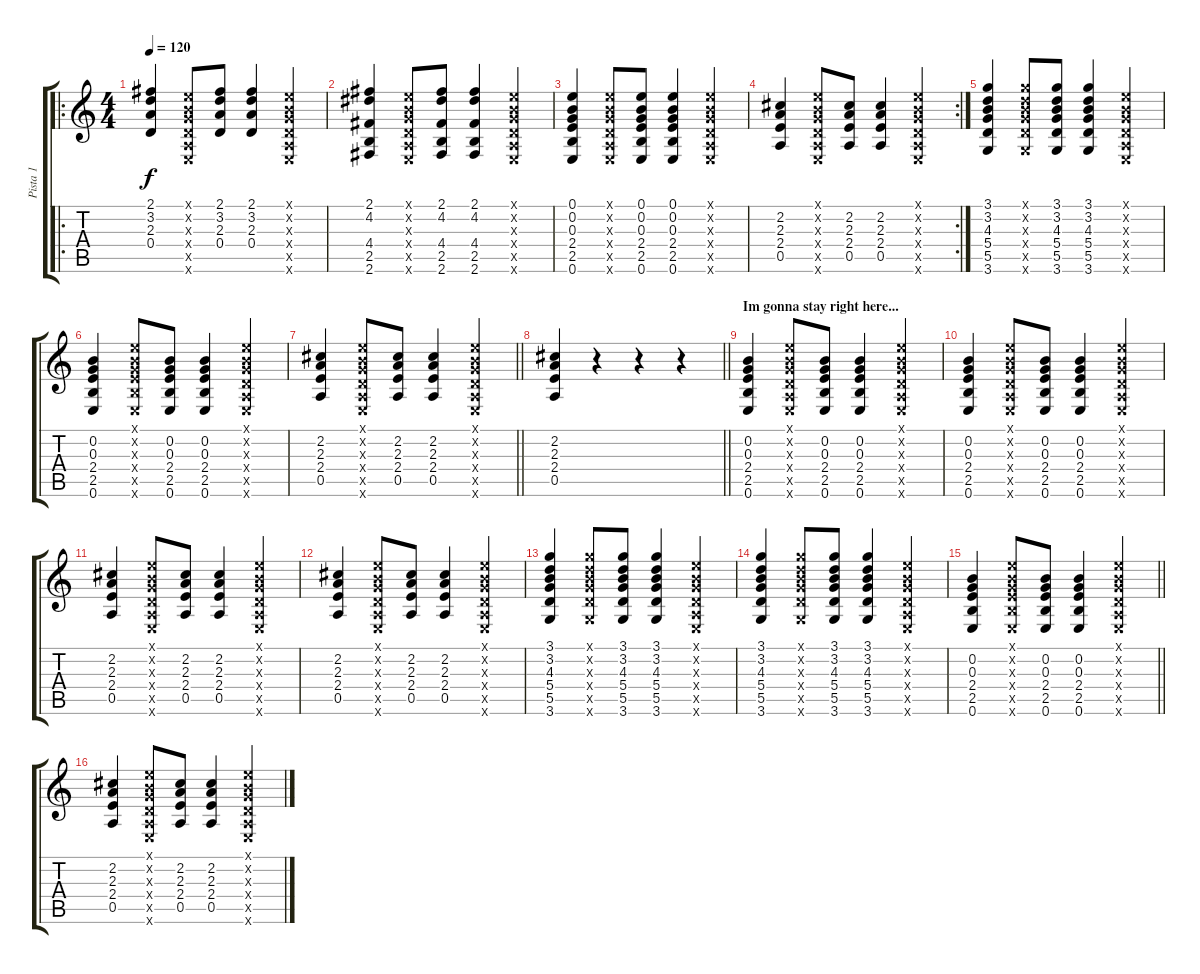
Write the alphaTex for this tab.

\track ("Pista 1" "Pista 1") {instrument acousticguitarsteel}
\staff {score tabs}
\tuning (E4 B3 G3 D3 A2 E2) {hide}
\ro
\ts (4 4)
\tempo 120
\clef g2
\ks c
(2.1 3.2 2.3 0.4).4{dy f} (0.1{x} 0.2{x} 0.3{x} 0.4{x} 0.5{x} 0.6{x}).8 (2.1 3.2 2.3 0.4).8 (2.1 3.2 2.3 0.4).4 (0.1{x} 0.2{x} 0.3{x} 0.4{x} 0.5{x} 0.6{x}).4 |
(2.1 4.2 4.4 2.5 2.6).4 (0.1{x} 0.2{x} 0.3{x} 0.4{x} 0.5{x} 0.6{x}).8 (2.1 4.2 4.4 2.5 2.6).8 (2.1 4.2 4.4 2.5 2.6).4 (0.1{x} 0.2{x} 0.3{x} 0.4{x} 0.5{x} 0.6{x}).4 |
(0.1 0.2 0.3 2.4 2.5 0.6).4 (0.1{x} 0.2{x} 0.3{x} 0.4{x} 0.5{x} 0.6{x}).8 (0.1 0.2 0.3 2.4 2.5 0.6).8 (0.1 0.2 0.3 2.4 2.5 0.6).4 (0.1{x} 0.2{x} 0.3{x} 0.4{x} 0.5{x} 0.6{x}).4 |
\rc 2
(2.2 2.3 2.4 0.5).4 (0.1{x} 0.2{x} 0.3{x} 0.4{x} 0.5{x} 0.6{x}).8 (2.2 2.3 2.4 0.5).8 (2.2 2.3 2.4 0.5).4 (0.1{x} 0.2{x} 0.3{x} 0.4{x} 0.5{x} 0.6{x}).4 |
(3.1 3.2 4.3 5.4 5.5 3.6).4 (3.1{x} 3.2{x} 4.3{x} 5.4{x} 5.5{x} 3.6{x}).8 (3.1 3.2 4.3 5.4 5.5 3.6).8 (3.1 3.2 4.3 5.4 5.5 3.6).4 (0.1{x} 0.2{x} 0.3{x} 0.4{x} 0.5{x} 0.6{x}).4 |
(0.2 0.3 2.4 2.5 0.6).4 (0.1{x} 0.2{x} 0.3{x} 2.4{x} 2.5{x} 0.6{x}).8 (0.2 0.3 2.4 2.5 0.6).8 (0.2 0.3 2.4 2.5 0.6).4 (0.1{x} 0.2{x} 0.3{x} 0.4{x} 0.5{x} 0.6{x}).4 |
\barLineRight lightlight
(2.2 2.3 2.4 0.5).4 (0.1{x} 0.2{x} 0.3{x} 0.4{x} 0.5{x} 0.6{x}).8 (2.2 2.3 2.4 0.5).8 (2.2 2.3 2.4 0.5).4 (0.1{x} 0.2{x} 0.3{x} 0.4{x} 0.5{x} 0.6{x}).4 |
\barLineRight lightlight
(2.2 2.3 2.4 0.5).4 r.4 r.4 r.4 |
\section ("" "Im gonna stay right here...")
(0.2 0.3 2.4 2.5 0.6).4 (0.1{x} 0.2{x} 0.3{x} 0.4{x} 0.5{x} 0.6{x}).8 (0.2 0.3 2.4 2.5 0.6).8 (0.2 0.3 2.4 2.5 0.6).4 (0.1{x} 0.2{x} 0.3{x} 0.4{x} 0.5{x} 0.6{x}).4 |
(0.2 0.3 2.4 2.5 0.6).4 (0.1{x} 0.2{x} 0.3{x} 0.4{x} 0.5{x} 0.6{x}).8 (0.2 0.3 2.4 2.5 0.6).8 (0.2 0.3 2.4 2.5 0.6).4 (0.1{x} 0.2{x} 0.3{x} 0.4{x} 0.5{x} 0.6{x}).4 |
(2.2 2.3 2.4 0.5).4 (0.1{x} 0.2{x} 0.3{x} 0.4{x} 0.5{x} 0.6{x}).8 (2.2 2.3 2.4 0.5).8 (2.2 2.3 2.4 0.5).4 (0.1{x} 0.2{x} 0.3{x} 0.4{x} 0.5{x} 0.6{x}).4 |
(2.2 2.3 2.4 0.5).4 (0.1{x} 0.2{x} 0.3{x} 0.4{x} 0.5{x} 0.6{x}).8 (2.2 2.3 2.4 0.5).8 (2.2 2.3 2.4 0.5).4 (0.1{x} 0.2{x} 0.3{x} 0.4{x} 0.5{x} 0.6{x}).4 |
(3.1 3.2 4.3 5.4 5.5 3.6).4 (3.1{x} 3.2{x} 4.3{x} 5.4{x} 5.5{x} 3.6{x}).8 (3.1 3.2 4.3 5.4 5.5 3.6).8 (3.1 3.2 4.3 5.4 5.5 3.6).4 (0.1{x} 0.2{x} 0.3{x} 0.4{x} 0.5{x} 0.6{x}).4 |
(3.1 3.2 4.3 5.4 5.5 3.6).4 (3.1{x} 3.2{x} 4.3{x} 5.4{x} 5.5{x} 3.6{x}).8 (3.1 3.2 4.3 5.4 5.5 3.6).8 (3.1 3.2 4.3 5.4 5.5 3.6).4 (0.1{x} 0.2{x} 0.3{x} 0.4{x} 0.5{x} 0.6{x}).4 |
\barLineRight lightlight
(0.2 0.3 2.4 2.5 0.6).4 (0.1{x} 0.2{x} 0.3{x} 2.4{x} 2.5{x} 0.6{x}).8 (0.2 0.3 2.4 2.5 0.6).8 (0.2 0.3 2.4 2.5 0.6).4 (0.1{x} 0.2{x} 0.3{x} 0.4{x} 0.5{x} 0.6{x}).4 |
(2.2 2.3 2.4 0.5).4 (0.1{x} 0.2{x} 0.3{x} 0.4{x} 0.5{x} 0.6{x}).8 (2.2 2.3 2.4 0.5).8 (2.2 2.3 2.4 0.5).4 (0.1{x} 0.2{x} 0.3{x} 0.4{x} 0.5{x} 0.6{x}).4
